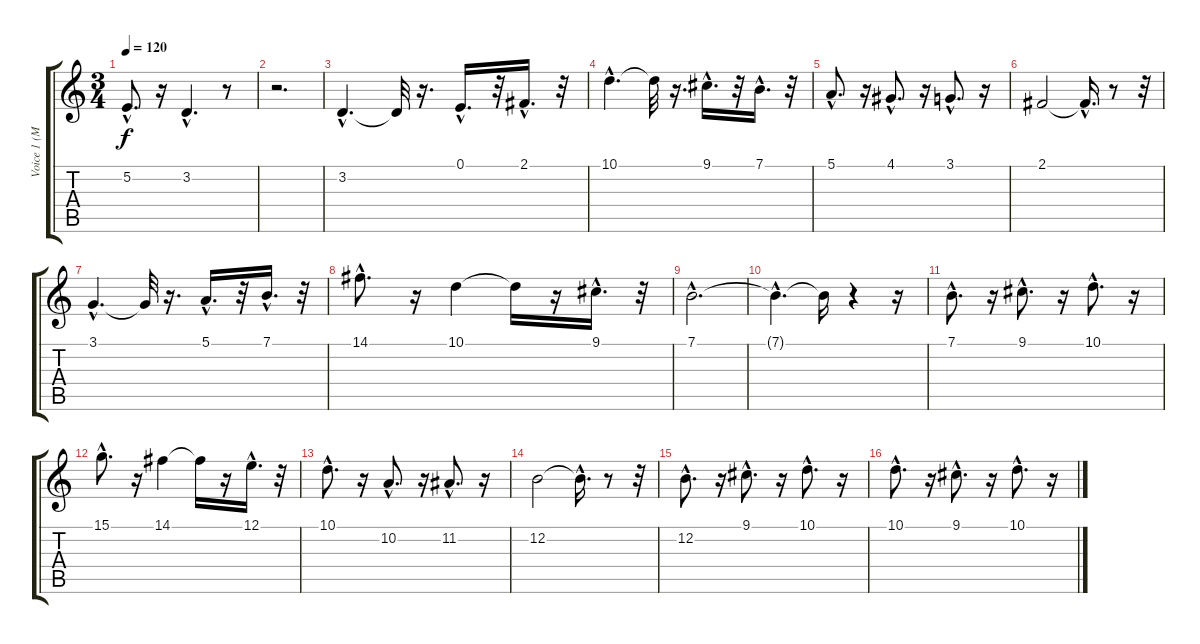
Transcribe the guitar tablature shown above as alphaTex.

\track ("Voice 1 (Melody)" "Voice 1 (M") {instrument voiceoohs}
\staff {score tabs}
\tuning (E4 B3 G3 D3 A2 E2) {hide}
\ts (3 4)
\tempo 120
\clef g2
\ks c
5.2{hac}.8{d dy f} r.16 3.2{hac}.4{d} r.8 |
r.2{d} |
3.2{hac}.4{d} 3.2{t}.32 r.16{d} 0.1{hac}.16{d} r.32 2.1{hac}.16{d} r.32 |
10.1{hac}.4{d} 10.1{t}.32 r.16{d} 9.1{hac}.16{d} r.32 7.1{hac}.16{d} r.32 |
5.1{hac}.8{d} r.16 4.1{hac}.8{d} r.16 3.1{hac}.8{d} r.16 |
2.1.2 2.1{hac t}.16{d} r.8 r.32 |
3.1{hac}.4{d} 3.1{t}.32 r.16{d} 5.1{hac}.16{d} r.32 7.1{hac}.16{d} r.32 |
14.1{hac}.8{d} r.16 10.1.4 10.1{t}.16 r.16 9.1{hac}.16{d} r.32 |
7.1{hac}.2{d} |
7.1{hac t}.4{d} 7.1{t}.16 r.4 r.16 |
7.1{hac}.8{d} r.16 9.1{hac}.8{d} r.16 10.1{hac}.8{d} r.16 |
15.1{hac}.8{d} r.16 14.1.4 14.1{t}.16 r.16 12.1{hac}.16{d} r.32 |
10.1{hac}.8{d} r.16 10.2{hac}.8{d} r.16 11.2{hac}.8{d} r.16 |
12.2.2 12.2{hac t}.16{d} r.8 r.32 |
12.2{hac}.8{d} r.16 9.1{hac}.8{d} r.16 10.1{hac}.8{d} r.16 |
10.1{hac}.8{d} r.16 9.1{hac}.8{d} r.16 10.1{hac}.8{d} r.16
